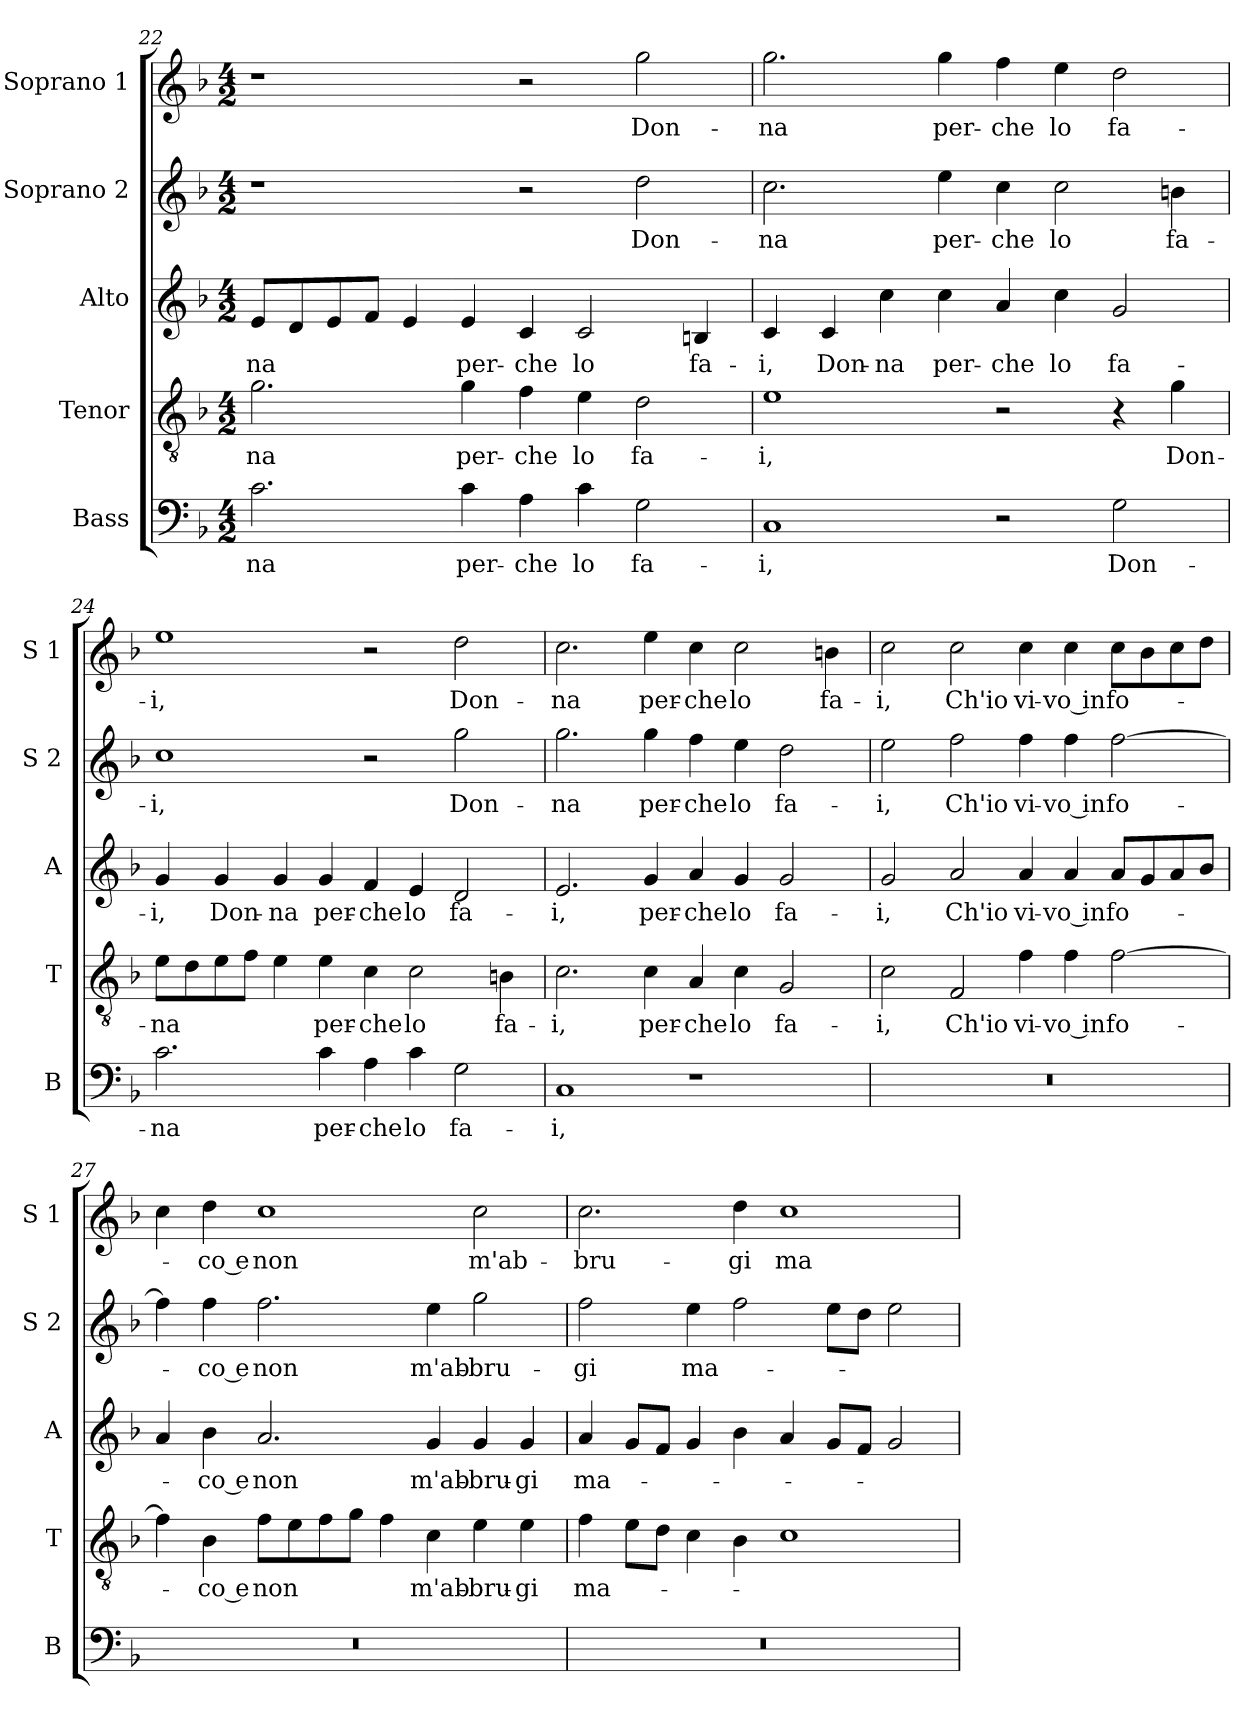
**kern	**text	**kern	**text	**kern	**text	**kern	**text	**kern	**text
*part5	*part5	*part4	*part4	*part3	*part3	*part2	*part2	*part1	*part1
*staff5	*staff5	*staff4	*staff4	*staff3	*staff3	*staff2	*staff2	*staff1	*staff1
*I"Bass	*	*I"Tenor	*	*I"Alto	*	*I"Soprano 2	*	*I"Soprano 1	*
*I'B	*	*I'T	*	*I'A	*	*I'S 2	*	*I'S 1	*
!!LO:LB:g=z
*clefF4	*	*clefGv2	*	*clefG2	*	*clefG2	*	*clefG2	*
*k[b-]	*	*k[b-]	*	*k[b-]	*	*k[b-]	*	*k[b-]	*
*F:	*	*F:	*	*F:	*	*F:	*	*F:	*
*M4/2	*	*M4/2	*	*M4/2	*	*M4/2	*	*M4/2	*
=22	=22	=22	=22	=22	=22	=22	=22	=22	=22
!	!LO:LY:b	!	!LO:LY:b	!	!LO:LY:b	!	!	!	!
2.c\	-na	2.g\	-na	8e/L	-na	1r	.	1r	.
.	.	.	.	8d/	.	.	.	.	.
.	.	.	.	8e/	.	.	.	.	.
.	.	.	.	8f/J	.	.	.	.	.
.	.	.	.	4e/	.	.	.	.	.
!	!LO:LY:b	!	!LO:LY:b	!	!LO:LY:b	!	!	!	!
4c\	per-	4g\	per-	4e/	per-	.	.	.	.
!	!LO:LY:b	!	!LO:LY:b	!	!LO:LY:b	!	!	!	!
4A\	-che	4f\	-che	4c/	-che	2r	.	2r	.
!	!LO:LY:b	!	!LO:LY:b	!	!LO:LY:b	!	!	!	!
4c\	lo	4e\	lo	2c/	lo	.	.	.	.
!	!LO:LY:b	!	!LO:LY:b	!	!	!	!LO:LY:b	!	!LO:LY:b
2G\	fa-	2d\	fa-	.	.	2dd\	Don-	2gg\	Don-
!	!	!	!	!	!LO:LY:b	!	!	!	!
.	.	.	.	4Bn/	fa-	.	.	.	.
=23	=23	=23	=23	=23	=23	=23	=23	=23	=23
!	!LO:LY:b	!	!LO:LY:b	!	!LO:LY:b	!	!LO:LY:b	!	!LO:LY:b
1C	-i,	1e	-i,	4c/	-i,	2.cc\	-na	2.gg\	-na
!	!	!	!	!	!LO:LY:b	!	!	!	!
.	.	.	.	4c/	Don-	.	.	.	.
!	!	!	!	!	!LO:LY:b	!	!	!	!
.	.	.	.	4cc\	-na	.	.	.	.
!	!	!	!	!	!LO:LY:b	!	!LO:LY:b	!	!LO:LY:b
.	.	.	.	4cc\	per-	4ee\	per-	4gg\	per-
!	!	!	!	!	!LO:LY:b	!	!LO:LY:b	!	!LO:LY:b
2r	.	2r	.	4a/	-che	4cc\	-che	4ff\	-che
!	!	!	!	!	!LO:LY:b	!	!LO:LY:b	!	!LO:LY:b
.	.	.	.	4cc\	lo	2cc\	lo	4ee\	lo
!	!LO:LY:b	!	!	!	!LO:LY:b	!	!	!	!LO:LY:b
2G\	Don-	4r	.	2g/	fa-	.	.	2dd\	fa-
!	!	!	!LO:LY:b	!	!	!	!LO:LY:b	!	!
.	.	4g\	Don-	.	.	4bn\	fa-	.	.
=24	=24	=24	=24	=24	=24	=24	=24	=24	=24
!	!LO:LY:b	!	!LO:LY:b	!	!LO:LY:b	!	!LO:LY:b	!	!LO:LY:b
2.c\	-na	8e\L	-na	4g/	-i,	1cc	-i,	1ee	-i,
.	.	8d\	.	.	.	.	.	.	.
!	!	!	!	!	!LO:LY:b	!	!	!	!
.	.	8e\	.	4g/	Don-	.	.	.	.
.	.	8f\J	.	.	.	.	.	.	.
!	!	!	!	!	!LO:LY:b	!	!	!	!
.	.	4e\	.	4g/	-na	.	.	.	.
!	!LO:LY:b	!	!LO:LY:b	!	!LO:LY:b	!	!	!	!
4c\	per-	4e\	per-	4g/	per-	.	.	.	.
!	!LO:LY:b	!	!LO:LY:b	!	!LO:LY:b	!	!	!	!
4A\	-che	4c\	-che	4f/	-che	2r	.	2r	.
!	!LO:LY:b	!	!LO:LY:b	!	!LO:LY:b	!	!	!	!
4c\	lo	2c\	lo	4e/	lo	.	.	.	.
!	!LO:LY:b	!	!	!	!LO:LY:b	!	!LO:LY:b	!	!LO:LY:b
2G\	fa-	.	.	2d/	fa-	2gg\	Don-	2dd\	Don-
!	!	!	!LO:LY:b	!	!	!	!	!	!
.	.	4Bn\	fa-	.	.	.	.	.	.
!!LO:LB:g=z
=25	=25	=25	=25	=25	=25	=25	=25	=25	=25
!	!LO:LY:b	!	!LO:LY:b	!	!LO:LY:b	!	!LO:LY:b	!	!LO:LY:b
1C	-i,	2.c\	-i,	2.e/	-i,	2.gg\	-na	2.cc\	-na
!	!	!	!LO:LY:b	!	!LO:LY:b	!	!LO:LY:b	!	!LO:LY:b
.	.	4c\	per-	4g/	per-	4gg\	per-	4ee\	per-
!	!	!	!LO:LY:b	!	!LO:LY:b	!	!LO:LY:b	!	!LO:LY:b
1r	.	4A/	-che	4a/	-che	4ff\	-che	4cc\	-che
!	!	!	!LO:LY:b	!	!LO:LY:b	!	!LO:LY:b	!	!LO:LY:b
.	.	4c\	lo	4g/	lo	4ee\	lo	2cc\	lo
!	!	!	!LO:LY:b	!	!LO:LY:b	!	!LO:LY:b	!	!
.	.	2G/	fa-	2g/	fa-	2dd\	fa-	.	.
!	!	!	!	!	!	!	!	!	!LO:LY:b
.	.	.	.	.	.	.	.	4bn\	fa-
=26	=26	=26	=26	=26	=26	=26	=26	=26	=26
!	!	!	!LO:LY:b	!	!LO:LY:b	!	!LO:LY:b	!	!LO:LY:b
0r	.	2c\	-i,	2g/	-i,	2ee\	-i,	2cc\	-i,
!	!	!	!LO:LY:b	!	!LO:LY:b	!	!LO:LY:b	!	!LO:LY:b
.	.	2F/	Ch'io	2a/	Ch'io	2ff\	Ch'io	2cc\	Ch'io
!	!	!	!LO:LY:b	!	!LO:LY:b	!	!LO:LY:b	!	!LO:LY:b
.	.	4f\	vi-	4a/	vi-	4ff\	vi-	4cc\	vi-
!	!	!	!LO:LY:b	!	!LO:LY:b	!	!LO:LY:b	!	!LO:LY:b
.	.	4f\	-vo in	4a/	-vo in	4ff\	-vo in	4cc\	-vo in
!	!	!	!LO:LY:b	!	!LO:LY:b	!	!LO:LY:b	!	!LO:LY:b
.	.	[2f\	fo-	8a/L	fo-	[2ff\	fo-	8cc\L	fo-
.	.	.	.	8g/	.	.	.	8b-\	.
.	.	.	.	8a/	.	.	.	8cc\	.
.	.	.	.	8b-/J	.	.	.	8dd\J	.
=27	=27	=27	=27	=27	=27	=27	=27	=27	=27
0r	.	4f\]	.	4a/	.	4ff\]	.	4cc\	.
!	!	!	!LO:LY:b	!	!LO:LY:b	!	!LO:LY:b	!	!LO:LY:b
.	.	4B-\	-co e	4b-\	-co e	4ff\	-co e	4dd\	-co e
!	!	!	!LO:LY:b	!	!LO:LY:b	!	!LO:LY:b	!	!LO:LY:b
.	.	8f\L	non	2.a/	non	2.ff\	non	1cc	non
.	.	8e\	.	.	.	.	.	.	.
.	.	8f\	.	.	.	.	.	.	.
.	.	8g\J	.	.	.	.	.	.	.
.	.	4f\	.	.	.	.	.	.	.
!	!	!	!LO:LY:b	!	!LO:LY:b	!	!LO:LY:b	!	!
.	.	4c\	m'ab-	4g/	m'ab-	4ee\	m'ab-	.	.
!	!	!	!LO:LY:b	!	!LO:LY:b	!	!LO:LY:b	!	!LO:LY:b
.	.	4e\	-bru-	4g/	-bru-	2gg\	-bru-	2cc\	m'ab-
!	!	!	!LO:LY:b	!	!LO:LY:b	!	!	!	!
.	.	4e\	-gi	4g/	-gi	.	.	.	.
!!LO:PB:g=z
=28	=28	=28	=28	=28	=28	=28	=28	=28	=28
!	!	!	!LO:LY:b	!	!LO:LY:b	!	!LO:LY:b	!	!LO:LY:b
0r	.	4f\	ma-	4a/	ma-	2ff\	-gi	2.cc\	-bru-
.	.	8e\L	.	8g/L	.	.	.	.	.
.	.	8d\J	.	8f/J	.	.	.	.	.
!	!	!	!	!	!	!	!LO:LY:b	!	!
.	.	4c\	.	4g/	.	4ee\	ma-	.	.
!	!	!	!	!	!	!	!	!	!LO:LY:b
.	.	4B-\	.	4b-\	.	2ff\	.	4dd\	-gi
!	!	!	!	!	!	!	!	!	!LO:LY:b
.	.	1c	.	4a/	.	.	.	1cc	ma-
.	.	.	.	8g/L	.	8ee\L	.	.	.
.	.	.	.	8f/J	.	8dd\J	.	.	.
.	.	.	.	2g/	.	2ee\	.	.	.
=	=	=	=	=	=	=	=	=	=
*-	*-	*-	*-	*-	*-	*-	*-	*-	*-
